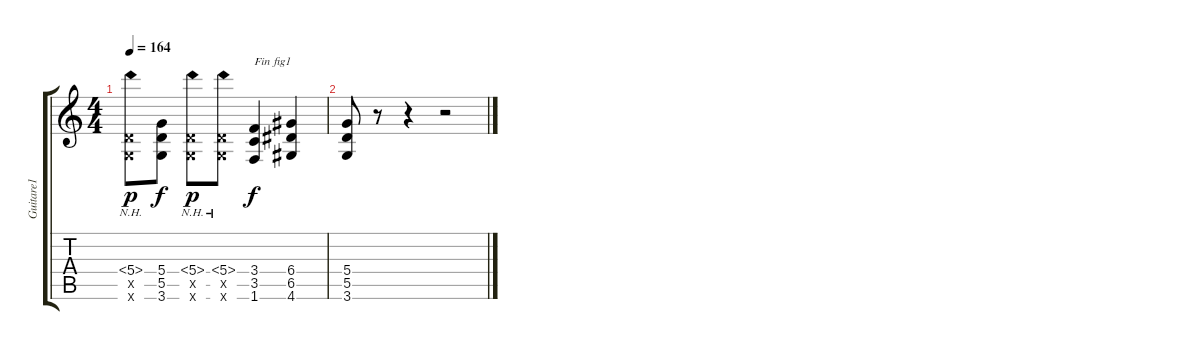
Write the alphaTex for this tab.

\track ("Guitare1" "Guitare1") {instrument distortionguitar}
\staff {score tabs}
\tuning (E4 B3 G3 D3 A2 E2) {hide}
\ts (4 4)
\tempo 164
\clef g2
\ks c
(5.4{nh} 5.5{x} 3.6{x}).8{dy p} (5.4 5.5 3.6).8{dy f} (5.4{nh} 5.5{x} 3.6{x}).8{dy p} (5.4{nh} 5.5{x} 3.6{x}).8 (3.4 3.5 1.6).4{txt "Fin fig1" dy f} (6.4 6.5 4.6).4 |
(5.4 5.5 3.6).8 r.8 r.4 r.2
